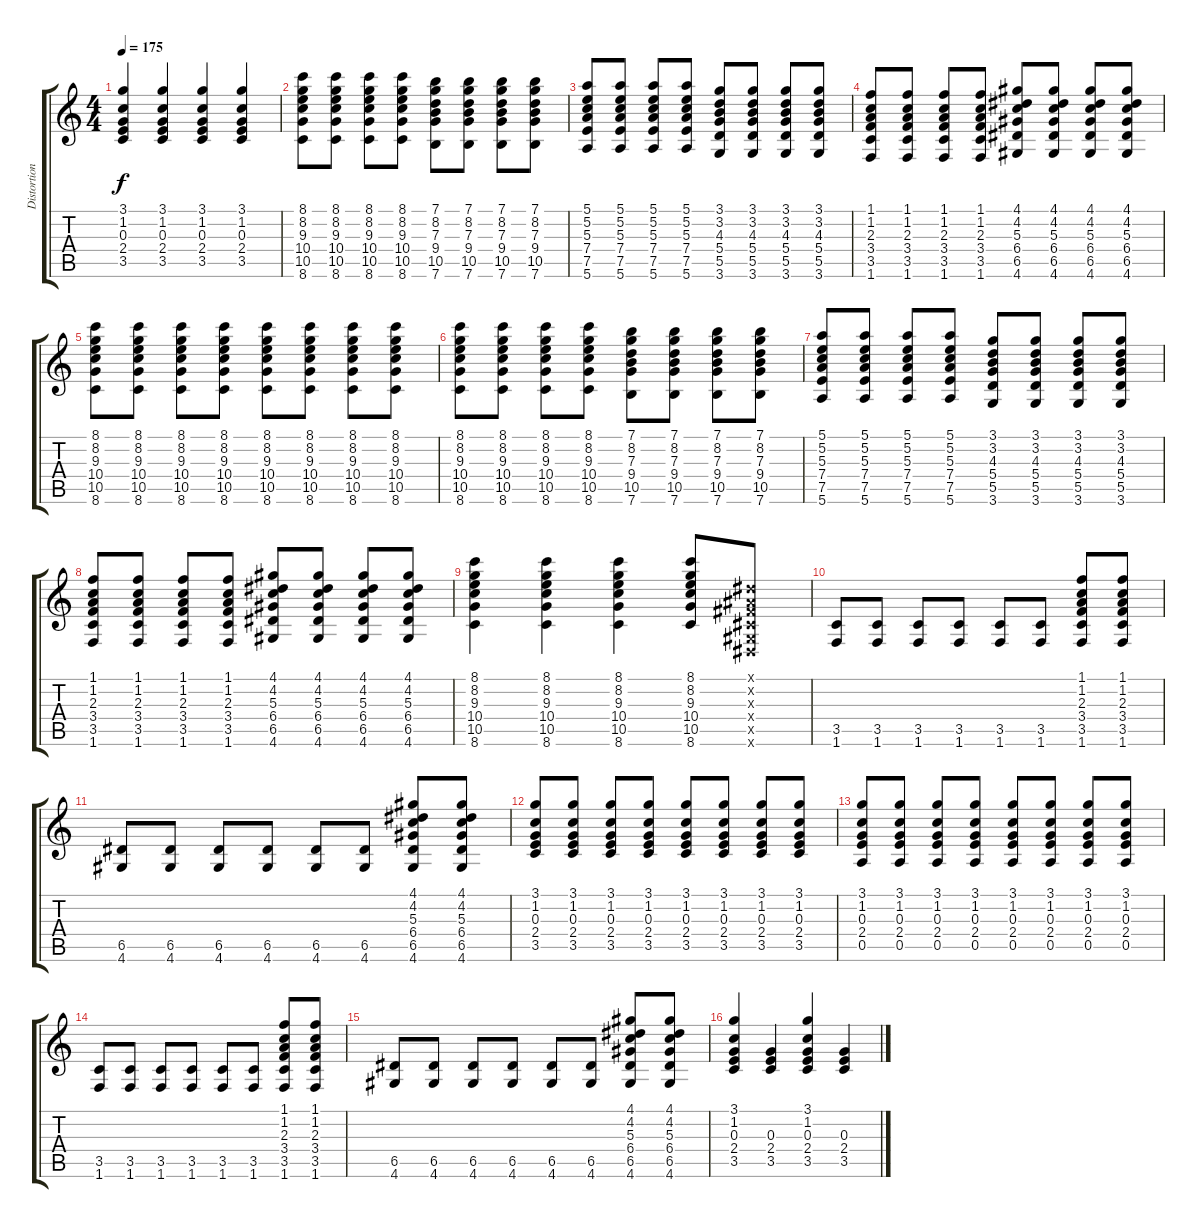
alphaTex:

\track ("Distortion 1" "Distortion") {instrument distortionguitar}
\staff {score tabs}
\tuning (E4 B3 G3 D3 A2 E2) {hide}
\ts (4 4)
\tempo 175
\clef g2
\ks c
(3.1 1.2 0.3 2.4 3.5).4{dy f} (3.1 1.2 0.3 2.4 3.5).4 (3.1 1.2 0.3 2.4 3.5).4 (3.1 1.2 0.3 2.4 3.5).4 |
(8.1 8.2 9.3 10.4 10.5 8.6).8 (8.1 8.2 9.3 10.4 10.5 8.6).8 (8.1 8.2 9.3 10.4 10.5 8.6).8 (8.1 8.2 9.3 10.4 10.5 8.6).8 (7.1 8.2 7.3 9.4 10.5 7.6).8 (7.1 8.2 7.3 9.4 10.5 7.6).8 (7.1 8.2 7.3 9.4 10.5 7.6).8 (7.1 8.2 7.3 9.4 10.5 7.6).8 |
(5.1 5.2 5.3 7.4 7.5 5.6).8 (5.1 5.2 5.3 7.4 7.5 5.6).8 (5.1 5.2 5.3 7.4 7.5 5.6).8 (5.1 5.2 5.3 7.4 7.5 5.6).8 (3.1 3.2 4.3 5.4 5.5 3.6).8 (3.1 3.2 4.3 5.4 5.5 3.6).8 (3.1 3.2 4.3 5.4 5.5 3.6).8 (3.1 3.2 4.3 5.4 5.5 3.6).8 |
(1.1 1.2 2.3 3.4 3.5 1.6).8 (1.1 1.2 2.3 3.4 3.5 1.6).8 (1.1 1.2 2.3 3.4 3.5 1.6).8 (1.1 1.2 2.3 3.4 3.5 1.6).8 (4.1 4.2 5.3 6.4 6.5 4.6).8 (4.1 4.2 5.3 6.4 6.5 4.6).8 (4.1 4.2 5.3 6.4 6.5 4.6).8 (4.1 4.2 5.3 6.4 6.5 4.6).8 |
(8.1 8.2 9.3 10.4 10.5 8.6).8 (8.1 8.2 9.3 10.4 10.5 8.6).8 (8.1 8.2 9.3 10.4 10.5 8.6).8 (8.1 8.2 9.3 10.4 10.5 8.6).8 (8.1 8.2 9.3 10.4 10.5 8.6).8 (8.1 8.2 9.3 10.4 10.5 8.6).8 (8.1 8.2 9.3 10.4 10.5 8.6).8 (8.1 8.2 9.3 10.4 10.5 8.6).8 |
(8.1 8.2 9.3 10.4 10.5 8.6).8 (8.1 8.2 9.3 10.4 10.5 8.6).8 (8.1 8.2 9.3 10.4 10.5 8.6).8 (8.1 8.2 9.3 10.4 10.5 8.6).8 (7.1 8.2 7.3 9.4 10.5 7.6).8 (7.1 8.2 7.3 9.4 10.5 7.6).8 (7.1 8.2 7.3 9.4 10.5 7.6).8 (7.1 8.2 7.3 9.4 10.5 7.6).8 |
(5.1 5.2 5.3 7.4 7.5 5.6).8 (5.1 5.2 5.3 7.4 7.5 5.6).8 (5.1 5.2 5.3 7.4 7.5 5.6).8 (5.1 5.2 5.3 7.4 7.5 5.6).8 (3.1 3.2 4.3 5.4 5.5 3.6).8 (3.1 3.2 4.3 5.4 5.5 3.6).8 (3.1 3.2 4.3 5.4 5.5 3.6).8 (3.1 3.2 4.3 5.4 5.5 3.6).8 |
(1.1 1.2 2.3 3.4 3.5 1.6).8 (1.1 1.2 2.3 3.4 3.5 1.6).8 (1.1 1.2 2.3 3.4 3.5 1.6).8 (1.1 1.2 2.3 3.4 3.5 1.6).8 (4.1 4.2 5.3 6.4 6.5 4.6).8 (4.1 4.2 5.3 6.4 6.5 4.6).8 (4.1 4.2 5.3 6.4 6.5 4.6).8 (4.1 4.2 5.3 6.4 6.5 4.6).8 |
(8.1 8.2 9.3 10.4 10.5 8.6).4 (8.1 8.2 9.3 10.4 10.5 8.6).4 (8.1 8.2 9.3 10.4 10.5 8.6).4 (8.1 8.2 9.3 10.4 10.5 8.6).8 (-1.1{x} -1.2{x} -1.3{x} -1.4{x} -1.5{x} -1.6{x}).8 |
(3.5 1.6).8 (3.5 1.6).8 (3.5 1.6).8 (3.5 1.6).8 (3.5 1.6).8 (3.5 1.6).8 (1.1 1.2 2.3 3.4 3.5 1.6).8 (1.1 1.2 2.3 3.4 3.5 1.6).8 |
(6.5 4.6).8 (6.5 4.6).8 (6.5 4.6).8 (6.5 4.6).8 (6.5 4.6).8 (6.5 4.6).8 (4.1 4.2 5.3 6.4 6.5 4.6).8 (4.1 4.2 5.3 6.4 6.5 4.6).8 |
(3.1 1.2 0.3 2.4 3.5).8 (3.1 1.2 0.3 2.4 3.5).8 (3.1 1.2 0.3 2.4 3.5).8 (3.1 1.2 0.3 2.4 3.5).8 (3.1 1.2 0.3 2.4 3.5).8 (3.1 1.2 0.3 2.4 3.5).8 (3.1 1.2 0.3 2.4 3.5).8 (3.1 1.2 0.3 2.4 3.5).8 |
(3.1 1.2 0.3 2.4 0.5).8 (3.1 1.2 0.3 2.4 0.5).8 (3.1 1.2 0.3 2.4 0.5).8 (3.1 1.2 0.3 2.4 0.5).8 (3.1 1.2 0.3 2.4 0.5).8 (3.1 1.2 0.3 2.4 0.5).8 (3.1 1.2 0.3 2.4 0.5).8 (3.1 1.2 0.3 2.4 0.5).8 |
(3.5 1.6).8 (3.5 1.6).8 (3.5 1.6).8 (3.5 1.6).8 (3.5 1.6).8 (3.5 1.6).8 (1.1 1.2 2.3 3.4 3.5 1.6).8 (1.1 1.2 2.3 3.4 3.5 1.6).8 |
(6.5 4.6).8 (6.5 4.6).8 (6.5 4.6).8 (6.5 4.6).8 (6.5 4.6).8 (6.5 4.6).8 (4.1 4.2 5.3 6.4 6.5 4.6).8 (4.1 4.2 5.3 6.4 6.5 4.6).8 |
(3.1 1.2 0.3 2.4 3.5).4 (0.3 2.4 3.5).4 (3.1 1.2 0.3 2.4 3.5).4 (0.3 2.4 3.5).4
